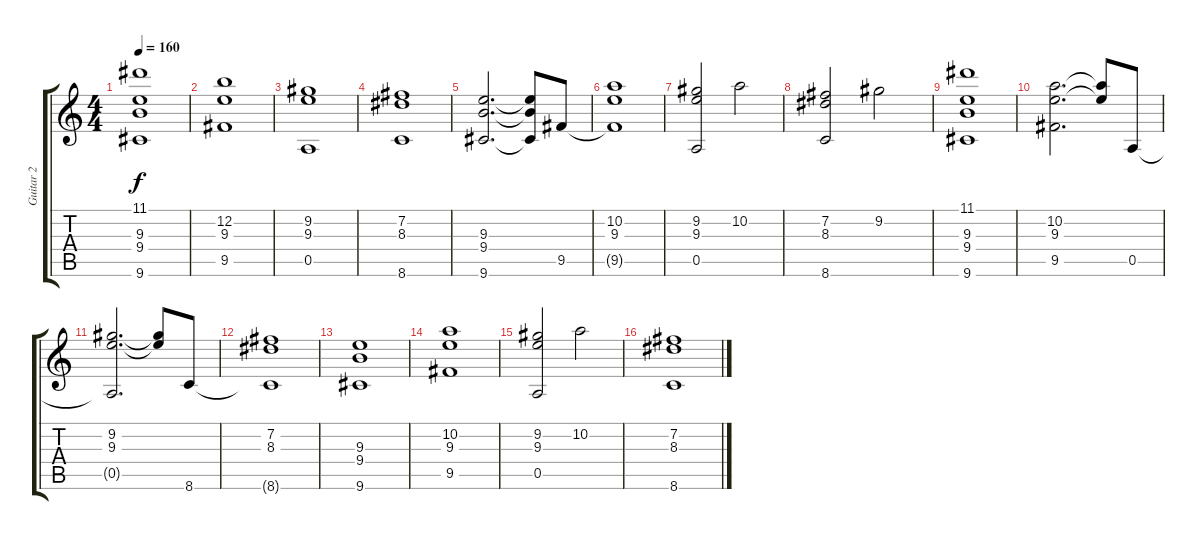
\track ("Guitar 2" "Guitar 2") {instrument electricguitarclean}
\staff {score tabs}
\tuning (E4 B3 G3 D3 A2 E2) {hide}
\ts (4 4)
\tempo 160
\clef g2
\ks c
(11.1 9.3 9.4 9.6).1{dy f} |
(12.2 9.3 9.5).1 |
(9.2 9.3 0.5).1 |
(7.2 8.3 8.6).1 |
(9.3 9.4 9.6).2{d} (9.3{t} 9.4{t} 9.6{t}).8 9.5.8 |
(10.2 9.3 9.5{t}).1 |
(9.2 9.3 0.5).2 10.2.2 |
(7.2 8.3 8.6).2 9.2.2 |
(11.1 9.3 9.4 9.6).1 |
(10.2 9.3 9.5).2{d} (10.2{t} 9.3{t}).8 0.5.8 |
(9.2 9.3 0.5{t}).2{d} (9.2{t} 9.3{t}).8 8.6.8 |
(7.2 8.3 8.6{t}).1 |
(9.3 9.4 9.6).1 |
(10.2 9.3 9.5).1 |
(9.2 9.3 0.5).2 10.2.2 |
(7.2 8.3 8.6).1
